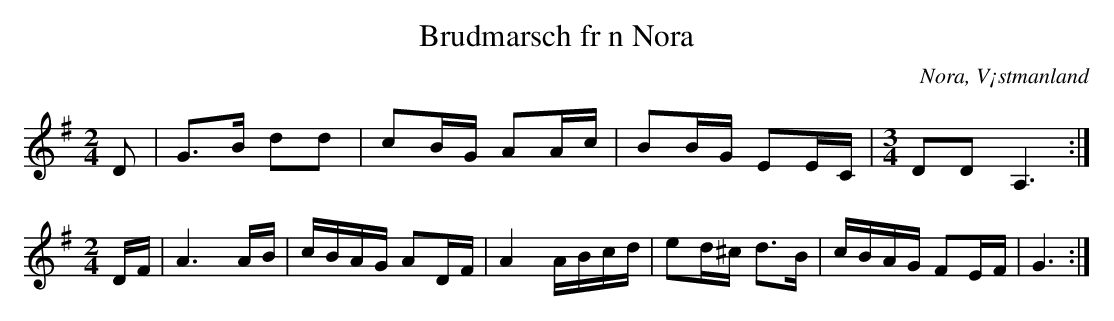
X:1
T:Brudmarsch fr n Nora
O:Nora, V¡stmanland
M:2/4
L:1/16
K:G
[M:2/4] D2 |  G3B d2d2 | c2BG A2Ac | B2BG E2EC | [M:3/4] D2D2 A,6 :|
[M:2/4] DF | A6 AB | cBAG A2DF | A4 ABcd | e2d^c d3B | cBAG F2EF | G6 :|
